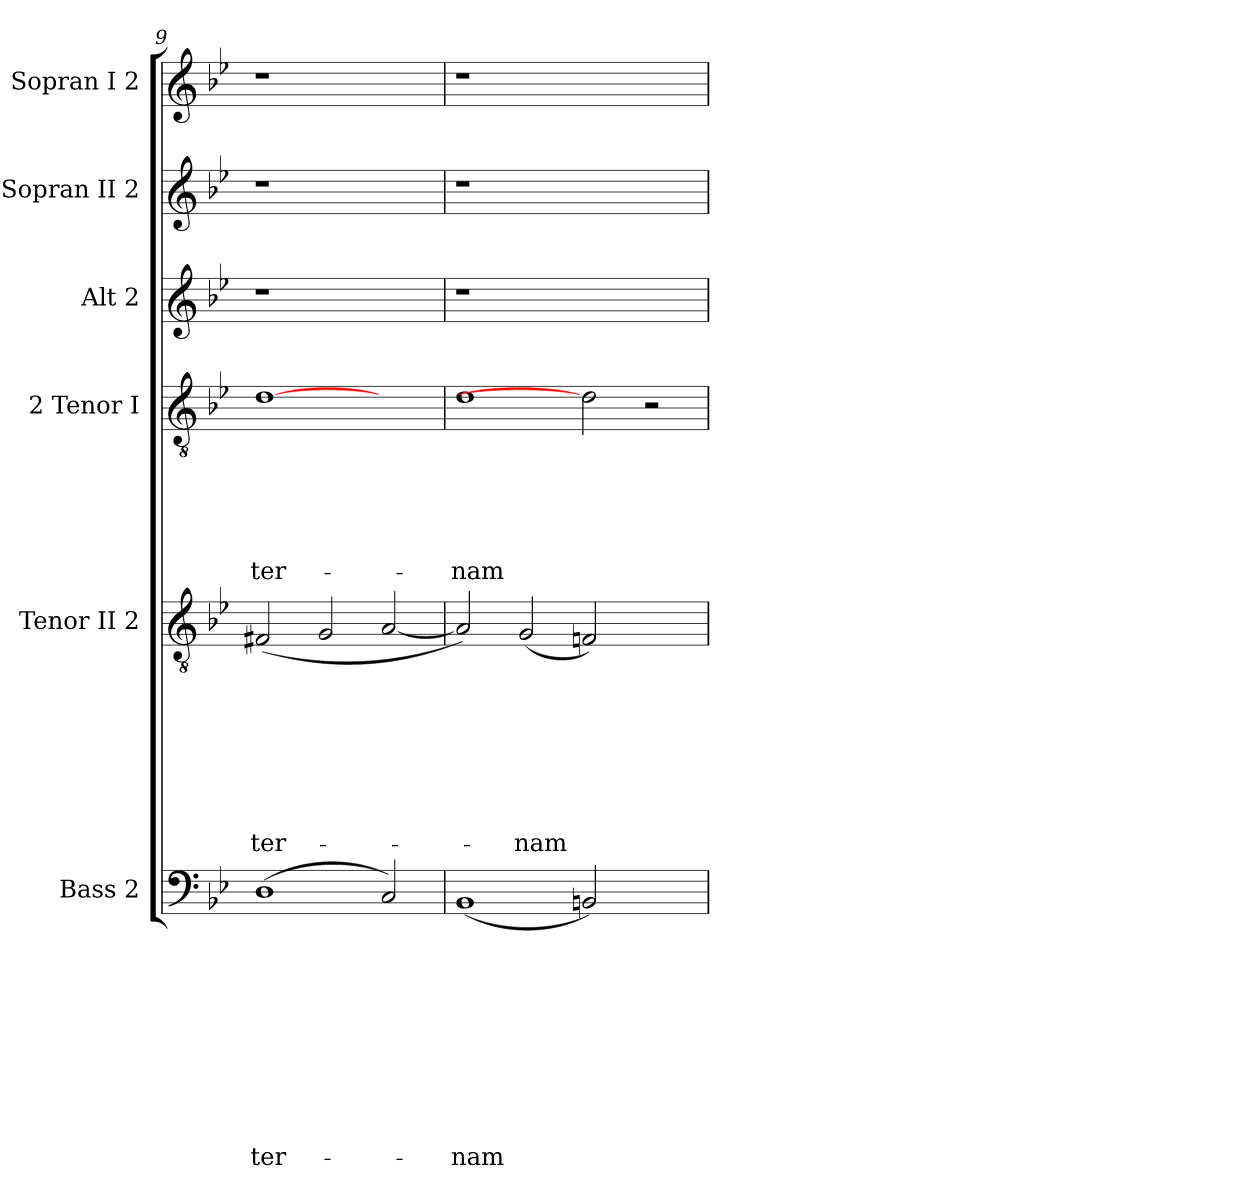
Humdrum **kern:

**kern	**text	**text	**text	**text	**text	**text	**text	**text	**text	**text	**kern	**text	**text	**text	**text	**text	**text	**text	**text	**kern	**text	**text	**text	**text	**text	**text	**kern	**kern	**kern
*part6	*part6	*part6	*part6	*part6	*part6	*part6	*part6	*part6	*part6	*part6	*part5	*part5	*part5	*part5	*part5	*part5	*part5	*part5	*part5	*part4	*part4	*part4	*part4	*part4	*part4	*part4	*part3	*part2	*part1
*staff6	*staff6	*staff6	*staff6	*staff6	*staff6	*staff6	*staff6	*staff6	*staff6	*staff6	*staff5	*staff5	*staff5	*staff5	*staff5	*staff5	*staff5	*staff5	*staff5	*staff4	*staff4	*staff4	*staff4	*staff4	*staff4	*staff4	*staff3	*staff2	*staff1
*I"Bass 2	*	*	*	*	*	*	*	*	*	*	*I"Tenor II 2	*	*	*	*	*	*	*	*	*I"2 Tenor I	*	*	*	*	*	*	*I"Alt 2	*I"Sopran II 2	*I"Sopran I 2
*clefF4	*	*	*	*	*	*	*	*	*	*	*clefGv2	*	*	*	*	*	*	*	*	*clefGv2	*	*	*	*	*	*	*clefG2	*clefG2	*clefG2
*k[b-e-]	*	*	*	*	*	*	*	*	*	*	*k[b-e-]	*	*	*	*	*	*	*	*	*k[b-e-]	*	*	*	*	*	*	*k[b-e-]	*k[b-e-]	*k[b-e-]
*B-:	*	*	*	*	*	*	*	*	*	*	*B-:	*	*	*	*	*	*	*	*	*B-:	*	*	*	*	*	*	*B-:	*B-:	*B-:
=9	=9	=9	=9	=9	=9	=9	=9	=9	=9	=9	=9	=9	=9	=9	=9	=9	=9	=9	=9	=9	=9	=9	=9	=9	=9	=9	=9	=9	=9
!	!	!	!	!	!	!	!	!	!	!LO:LY:b	!	!	!	!	!	!	!	!	!LO:LY:b	!	!	!	!	!	!	!LO:LY:b	!	!	!
(>1D	.	.	.	.	.	.	.	.	.	-ter-	(<2F#X/	.	.	.	.	.	.	.	-ter-	[1d	.	.	.	.	.	-ter-	1r	1r	1r
.	.	.	.	.	.	.	.	.	.	.	2G/	.	.	.	.	.	.	.	.	.	.	.	.	.	.	.	.	.	.
2C/)	.	.	.	.	.	.	.	.	.	.	[<2A/	.	.	.	.	.	.	.	.	2ryy	.	.	.	.	.	.	2ryy	2ryy	2ryy
=10	=10	=10	=10	=10	=10	=10	=10	=10	=10	=10	=10	=10	=10	=10	=10	=10	=10	=10	=10	=10	=10	=10	=10	=10	=10	=10	=10	=10	=10
!	!	!	!	!	!	!	!	!	!	!LO:LY:b	!	!	!	!	!	!	!	!	!	!	!	!	!	!	!	!LO:LY:b	!	!	!
(<1BB-	.	.	.	.	.	.	.	.	.	-nam	2A/])	.	.	.	.	.	.	.	.	1d	.	.	.	.	.	-nam	1r	1r	1r
!	!	!	!	!	!	!	!	!	!	!	!	!	!	!	!	!	!	!	!LO:LY:b	!	!	!	!	!	!	!	!	!	!
.	.	.	.	.	.	.	.	.	.	.	(<2G/	.	.	.	.	.	.	.	-nam	.	.	.	.	.	.	.	.	.	.
2BBn/)	.	.	.	.	.	.	.	.	.	.	2Fn/)	.	.	.	.	.	.	.	.	2d]	.	.	.	.	.	.	1ryy	1ryy	1ryy
2ryy	.	.	.	.	.	.	.	.	.	.	2ryy	.	.	.	.	.	.	.	.	2r	.	.	.	.	.	.	.	.	.
=	=	=	=	=	=	=	=	=	=	=	=	=	=	=	=	=	=	=	=	=	=	=	=	=	=	=	=	=	=
*-	*-	*-	*-	*-	*-	*-	*-	*-	*-	*-	*-	*-	*-	*-	*-	*-	*-	*-	*-	*-	*-	*-	*-	*-	*-	*-	*-	*-	*-
